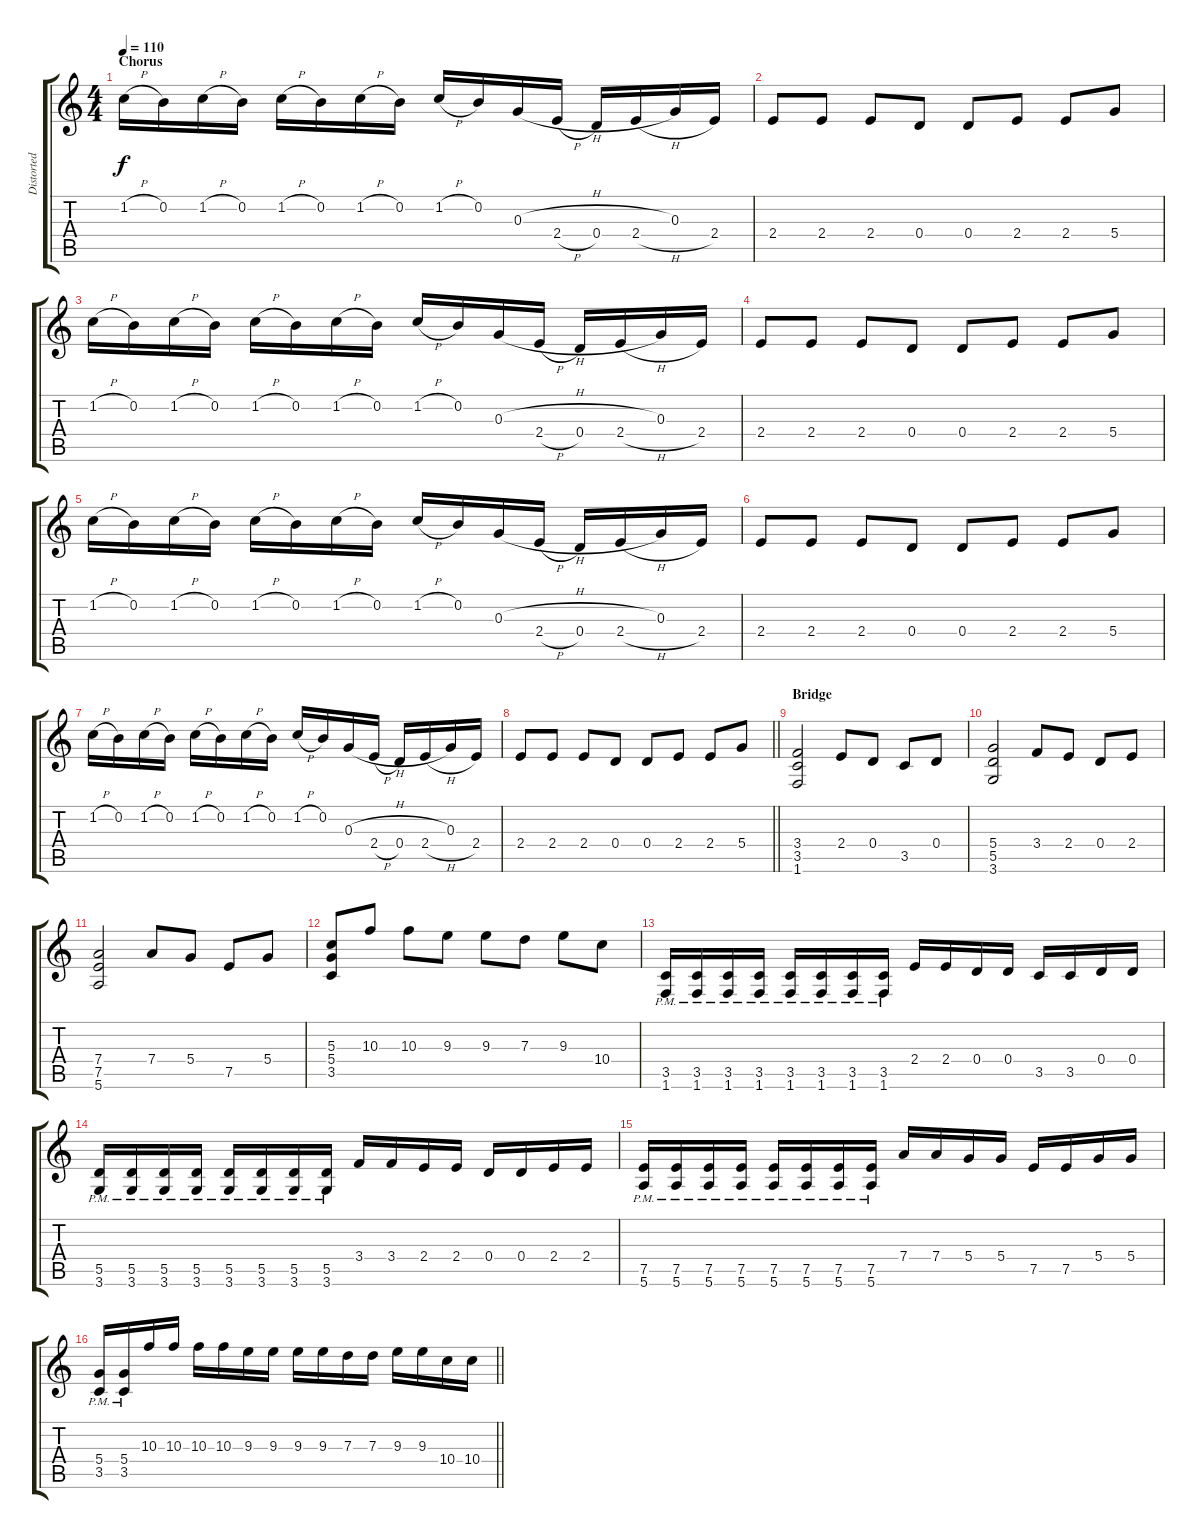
\track ("Distorted Lead" "Distorted ") {instrument distortionguitar}
\staff {score tabs}
\tuning (E4 B3 G3 D3 A2 E2) {hide}
\ts (4 4)
\section ("" "Chorus")
\tempo 110
\clef g2
\ks c
1.2{h}.16{dy f} 0.2.16 1.2{h}.16 0.2.16 1.2{h}.16 0.2.16 1.2{h}.16 0.2.16 1.2{h}.16 0.2.16 0.3{h}.16 2.4{h}.16 0.4.16 2.4{h}.16 0.3.16 2.4.16 |
2.4.8 2.4.8 2.4.8 0.4.8 0.4.8 2.4.8 2.4.8 5.4.8 |
1.2{h}.16 0.2.16 1.2{h}.16 0.2.16 1.2{h}.16 0.2.16 1.2{h}.16 0.2.16 1.2{h}.16 0.2.16 0.3{h}.16 2.4{h}.16 0.4.16 2.4{h}.16 0.3.16 2.4.16 |
2.4.8 2.4.8 2.4.8 0.4.8 0.4.8 2.4.8 2.4.8 5.4.8 |
1.2{h}.16 0.2.16 1.2{h}.16 0.2.16 1.2{h}.16 0.2.16 1.2{h}.16 0.2.16 1.2{h}.16 0.2.16 0.3{h}.16 2.4{h}.16 0.4.16 2.4{h}.16 0.3.16 2.4.16 |
2.4.8 2.4.8 2.4.8 0.4.8 0.4.8 2.4.8 2.4.8 5.4.8 |
1.2{h}.16 0.2.16 1.2{h}.16 0.2.16 1.2{h}.16 0.2.16 1.2{h}.16 0.2.16 1.2{h}.16 0.2.16 0.3{h}.16 2.4{h}.16 0.4.16 2.4{h}.16 0.3.16 2.4.16 |
\barLineRight lightlight
2.4.8 2.4.8 2.4.8 0.4.8 0.4.8 2.4.8 2.4.8 5.4.8 |
\section ("" "Bridge")
(3.4 3.5 1.6).2 2.4.8 0.4.8 3.5.8 0.4.8 |
(5.4 5.5 3.6).2 3.4.8 2.4.8 0.4.8 2.4.8 |
(7.4 7.5 5.6).2 7.4.8 5.4.8 7.5.8 5.4.8 |
(5.3 5.4 3.5).8 10.3.8 10.3.8 9.3.8 9.3.8 7.3.8 9.3.8 10.4.8 |
(3.5{pm} 1.6{pm}).16 (3.5{pm} 1.6{pm}).16 (3.5{pm} 1.6{pm}).16 (3.5{pm} 1.6{pm}).16 (3.5{pm} 1.6{pm}).16 (3.5{pm} 1.6{pm}).16 (3.5{pm} 1.6{pm}).16 (3.5{pm} 1.6{pm}).16 2.4.16 2.4.16 0.4.16 0.4.16 3.5.16 3.5.16 0.4.16 0.4.16 |
(5.5{pm} 3.6{pm}).16 (5.5{pm} 3.6{pm}).16 (5.5{pm} 3.6{pm}).16 (5.5{pm} 3.6{pm}).16 (5.5{pm} 3.6{pm}).16 (5.5{pm} 3.6{pm}).16 (5.5{pm} 3.6{pm}).16 (5.5{pm} 3.6{pm}).16 3.4.16 3.4.16 2.4.16 2.4.16 0.4.16 0.4.16 2.4.16 2.4.16 |
(7.5{pm} 5.6{pm}).16 (7.5{pm} 5.6{pm}).16 (7.5{pm} 5.6{pm}).16 (7.5{pm} 5.6{pm}).16 (7.5{pm} 5.6{pm}).16 (7.5{pm} 5.6{pm}).16 (7.5{pm} 5.6{pm}).16 (7.5{pm} 5.6{pm}).16 7.4.16 7.4.16 5.4.16 5.4.16 7.5.16 7.5.16 5.4.16 5.4.16 |
\barLineRight lightlight
(5.4{pm} 3.5{pm}).16 (5.4{pm} 3.5{pm}).16 10.3.16 10.3.16 10.3.16 10.3.16 9.3.16 9.3.16 9.3.16 9.3.16 7.3.16 7.3.16 9.3.16 9.3.16 10.4.16 10.4.16
